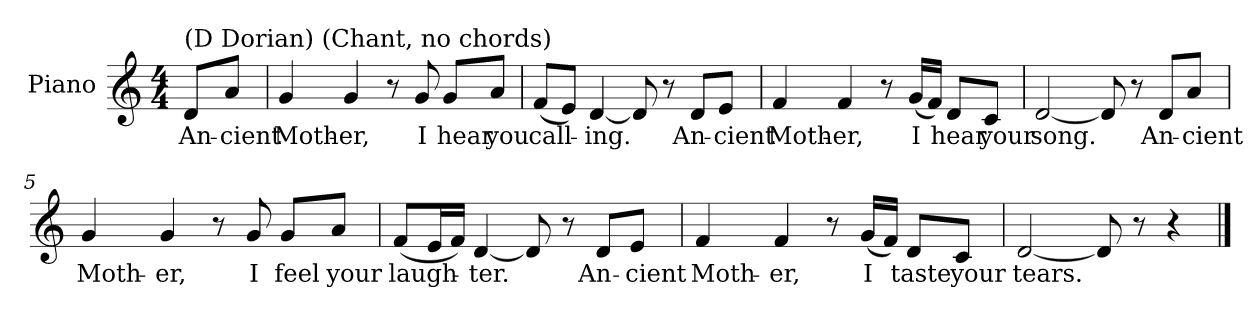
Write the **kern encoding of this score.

**kern	**text
*part1	*part1
*staff1	*staff1
*I"Piano	*
*I'Pno.	*
*clefG2	*
*k[]	*
*M4/4	*
*MM72	*
=	=
!LO:TX:a:t=(D Dorian) (Chant, no chords)	!
!	!LO:LY:b
8d/L	An-
!	!LO:LY:b
8a/J	-cient
=1	=1
!	!LO:LY:b
4g/	Moth-
!	!LO:LY:b
4g/	-er,
8r	.
!	!LO:LY:b
8g/	I
!	!LO:LY:b
8g/L	hear
!	!LO:LY:b
8a/J	you
=2	=2
!	!LO:LY:b
(<8f/L	call-
8e/J)	.
!	!LO:LY:b
[>4d/	-ing.
8d/]	.
8r	.
!	!LO:LY:b
8d/L	An-
!	!LO:LY:b
8e/J	-cient
!!LO:LB:g=z
=3	=3
!	!LO:LY:b
4f/	Moth-
!	!LO:LY:b
4f/	-er,
8r	.
!	!LO:LY:b
(<16g/LL	I
16f/JJ)	.
!	!LO:LY:b
8d/L	hear
!	!LO:LY:b
8c/J	your
=4	=4
!	!LO:LY:b
[<2d/	song.
8d/]	.
8r	.
!	!LO:LY:b
8d/L	An-
!	!LO:LY:b
8a/J	-cient
=5	=5
!	!LO:LY:b
4g/	Moth-
!	!LO:LY:b
4g/	-er,
8r	.
!	!LO:LY:b
8g/	I
!	!LO:LY:b
8g/L	feel
!	!LO:LY:b
8a/J	your
!!LO:LB:g=z
=6	=6
!	!LO:LY:b
(<8f/L	laugh-
16e/L	.
16f/JJ)	.
!	!LO:LY:b
[<4d/	-ter.
8d/]	.
8r	.
!	!LO:LY:b
8d/L	An-
!	!LO:LY:b
8e/J	-cient
=7	=7
!	!LO:LY:b
4f/	Moth-
!	!LO:LY:b
4f/	-er,
8r	.
!	!LO:LY:b
(<16g/LL	I
16f/JJ)	.
!	!LO:LY:b
8d/L	taste
!	!LO:LY:b
8c/J	your
=8	=8
!	!LO:LY:b
[<2d/	tears.
8d/]	.
8r	.
4r	.
==	==
*-	*-
